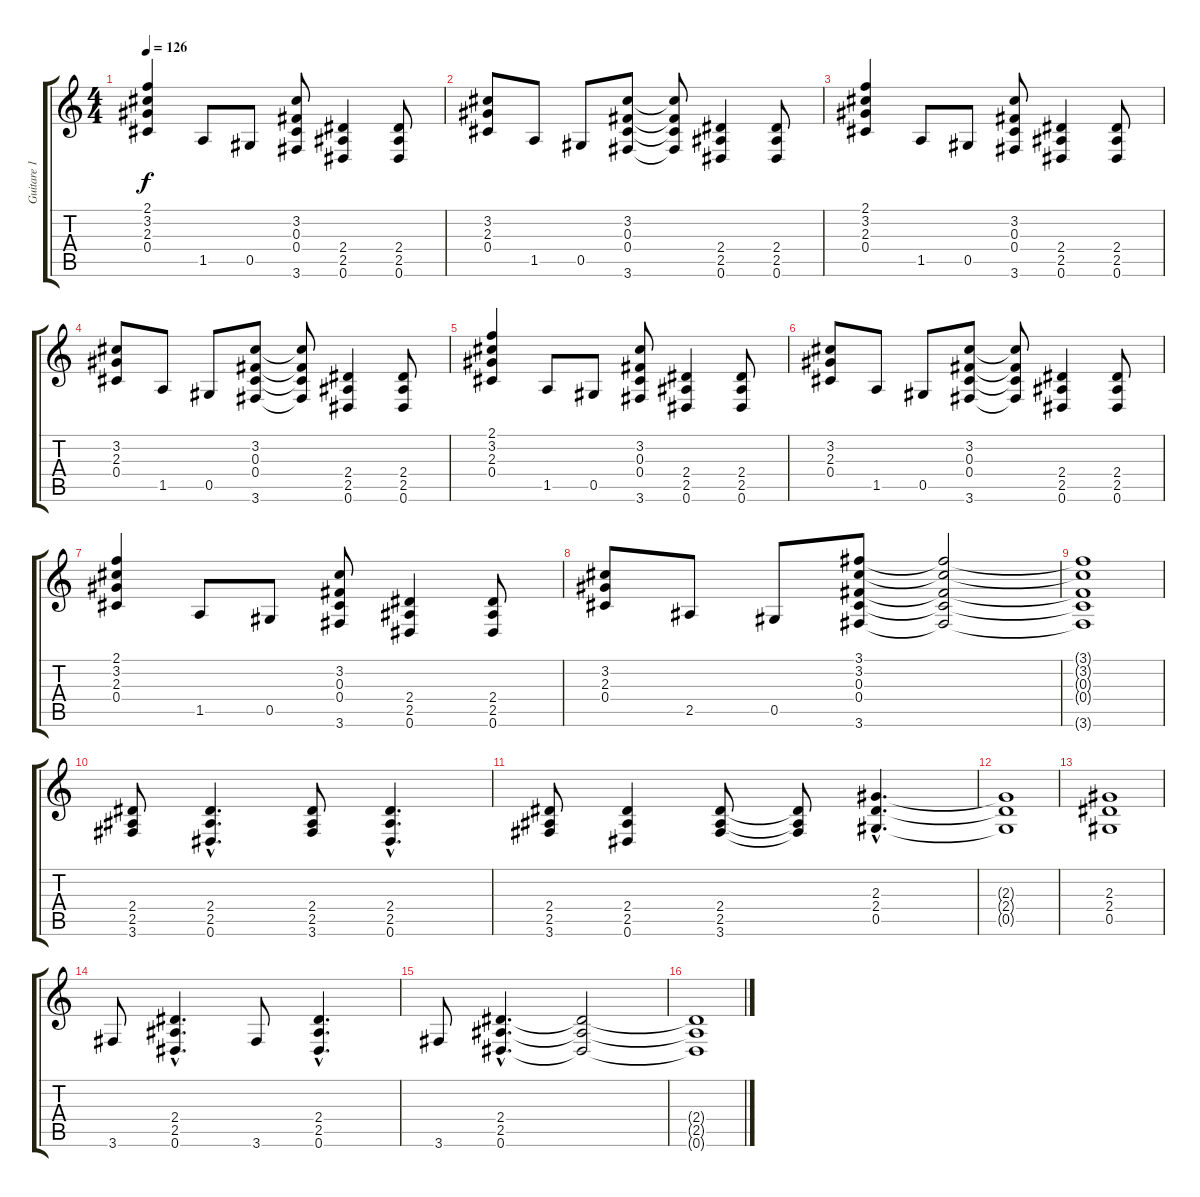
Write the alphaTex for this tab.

\track ("Guitare 1" "Guitare 1") {instrument distortionguitar}
\staff {score tabs}
\tuning (Eb4 Bb3 Gb3 Db3 Ab2 Eb2) {hide}
\ts (4 4)
\tempo 126
\clef g2
\ks c
(2.1 3.2 2.3 0.4).4{dy f} 1.5.8 0.5.8 (3.2 0.3 0.4 3.6).8 (2.4 2.5 0.6).4 (2.4 2.5 0.6).8 |
(3.2 2.3 0.4).8 1.5.8 0.5.8 (3.2 0.3 0.4 3.6).8 (3.2{t} 0.3{t} 0.4{t} 3.6{t}).8 (2.4 2.5 0.6).4 (2.4 2.5 0.6).8 |
(2.1 3.2 2.3 0.4).4 1.5.8 0.5.8 (3.2 0.3 0.4 3.6).8 (2.4 2.5 0.6).4 (2.4 2.5 0.6).8 |
(3.2 2.3 0.4).8 1.5.8 0.5.8 (3.2 0.3 0.4 3.6).8 (3.2{t} 0.3{t} 0.4{t} 3.6{t}).8 (2.4 2.5 0.6).4 (2.4 2.5 0.6).8 |
(2.1 3.2 2.3 0.4).4 1.5.8 0.5.8 (3.2 0.3 0.4 3.6).8 (2.4 2.5 0.6).4 (2.4 2.5 0.6).8 |
(3.2 2.3 0.4).8 1.5.8 0.5.8 (3.2 0.3 0.4 3.6).8 (3.2{t} 0.3{t} 0.4{t} 3.6{t}).8 (2.4 2.5 0.6).4 (2.4 2.5 0.6).8 |
(2.1 3.2 2.3 0.4).4 1.5.8 0.5.8 (3.2 0.3 0.4 3.6).8 (2.4 2.5 0.6).4 (2.4 2.5 0.6).8 |
(3.2 2.3 0.4).8 2.5.8 0.5.8 (3.1 3.2 0.3 0.4 3.6).8 (3.1{t} 3.2{t} 0.3{t} 0.4{t} 3.6{t}).2 |
(3.1{t} 3.2{t} 0.3{t} 0.4{t} 3.6{t}).1 |
(2.4 2.5 3.6).8 (2.4{hac} 2.5{hac} 0.6{hac}).4{d} (2.4 2.5 3.6).8 (2.4{hac} 2.5{hac} 0.6{hac}).4{d} |
(2.4 2.5 3.6).8 (2.4 2.5 0.6).4 (2.4 2.5 3.6).8 (2.4{t} 2.5{t} 3.6{t}).8 (2.3{hac} 2.4{hac} 0.5{hac}).4{d} |
(2.3{t} 2.4{t} 0.5{t}).1 |
(2.3 2.4 0.5).1 |
3.6.8 (2.4{hac} 2.5{hac} 0.6{hac}).4{d} 3.6.8 (2.4{hac} 2.5{hac} 0.6{hac}).4{d} |
3.6.8 (2.4{hac} 2.5{hac} 0.6{hac}).4{d} (2.4{t} 2.5{t} 0.6{t}).2 |
(2.4{t} 2.5{t} 0.6{t}).1
